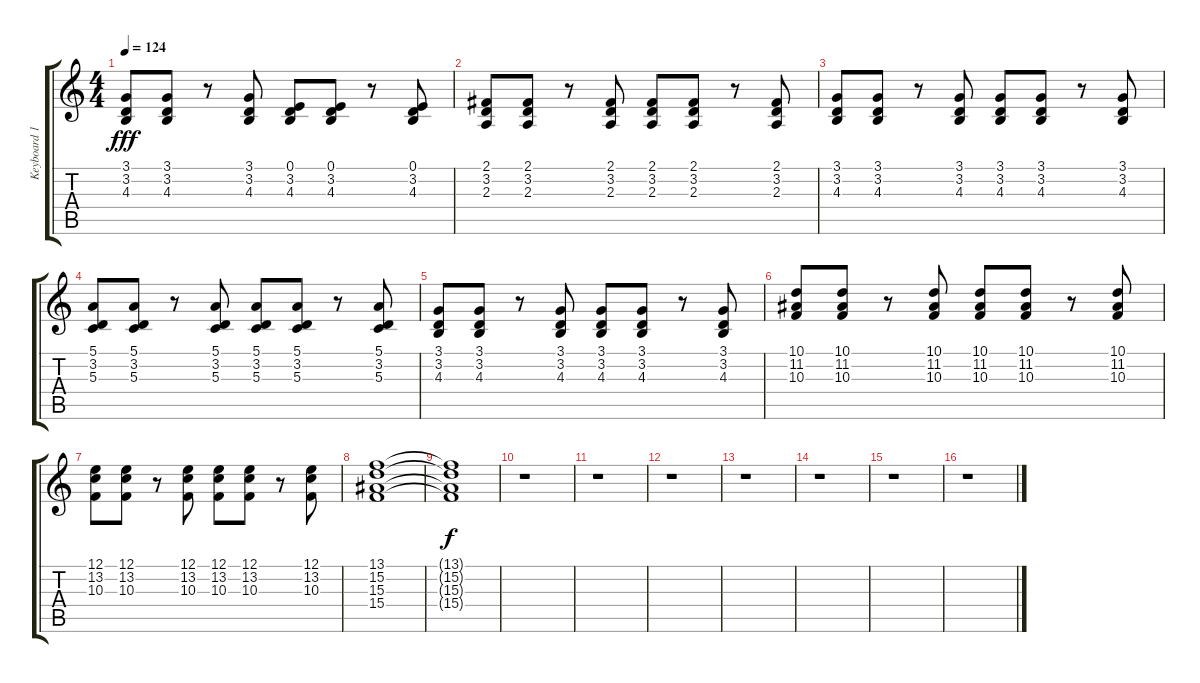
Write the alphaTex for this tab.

\track ("Keyboard 1" "Keyboard 1") {instrument stringensemble1}
\staff {score tabs}
\tuning (E4 B3 G3 D3 A2 E2) {hide}
\ts (4 4)
\tempo 124
\clef g2
\ks c
(3.1 3.2 4.3).8{dy fff} (3.1 3.2 4.3).8 r.8 (3.1 3.2 4.3).8 (0.1 3.2 4.3).8 (0.1 3.2 4.3).8 r.8 (0.1 3.2 4.3).8 |
(2.1 3.2 2.3).8 (2.1 3.2 2.3).8 r.8 (2.1 3.2 2.3).8 (2.1 3.2 2.3).8 (2.1 3.2 2.3).8 r.8 (2.1 3.2 2.3).8 |
(3.1 3.2 4.3).8 (3.1 3.2 4.3).8 r.8 (3.1 3.2 4.3).8 (3.1 3.2 4.3).8 (3.1 3.2 4.3).8 r.8 (3.1 3.2 4.3).8 |
(5.1 3.2 5.3).8 (5.1 3.2 5.3).8 r.8 (5.1 3.2 5.3).8 (5.1 3.2 5.3).8 (5.1 3.2 5.3).8 r.8 (5.1 3.2 5.3).8 |
(3.1 3.2 4.3).8 (3.1 3.2 4.3).8 r.8 (3.1 3.2 4.3).8 (3.1 3.2 4.3).8 (3.1 3.2 4.3).8 r.8 (3.1 3.2 4.3).8 |
(10.1 11.2 10.3).8 (10.1 11.2 10.3).8 r.8 (10.1 11.2 10.3).8 (10.1 11.2 10.3).8 (10.1 11.2 10.3).8 r.8 (10.1 11.2 10.3).8 |
(12.1 13.2 10.3).8 (12.1 13.2 10.3).8 r.8 (12.1 13.2 10.3).8 (12.1 13.2 10.3).8 (12.1 13.2 10.3).8 r.8 (12.1 13.2 10.3).8 |
(13.1 15.2 15.3 15.4).1 |
(13.1{t} 15.2{t} 15.3{t} 15.4{t}).1{dy f} |
r.1 |
r.1 |
r.1 |
r.1 |
r.1 |
r.1 |
r.1
